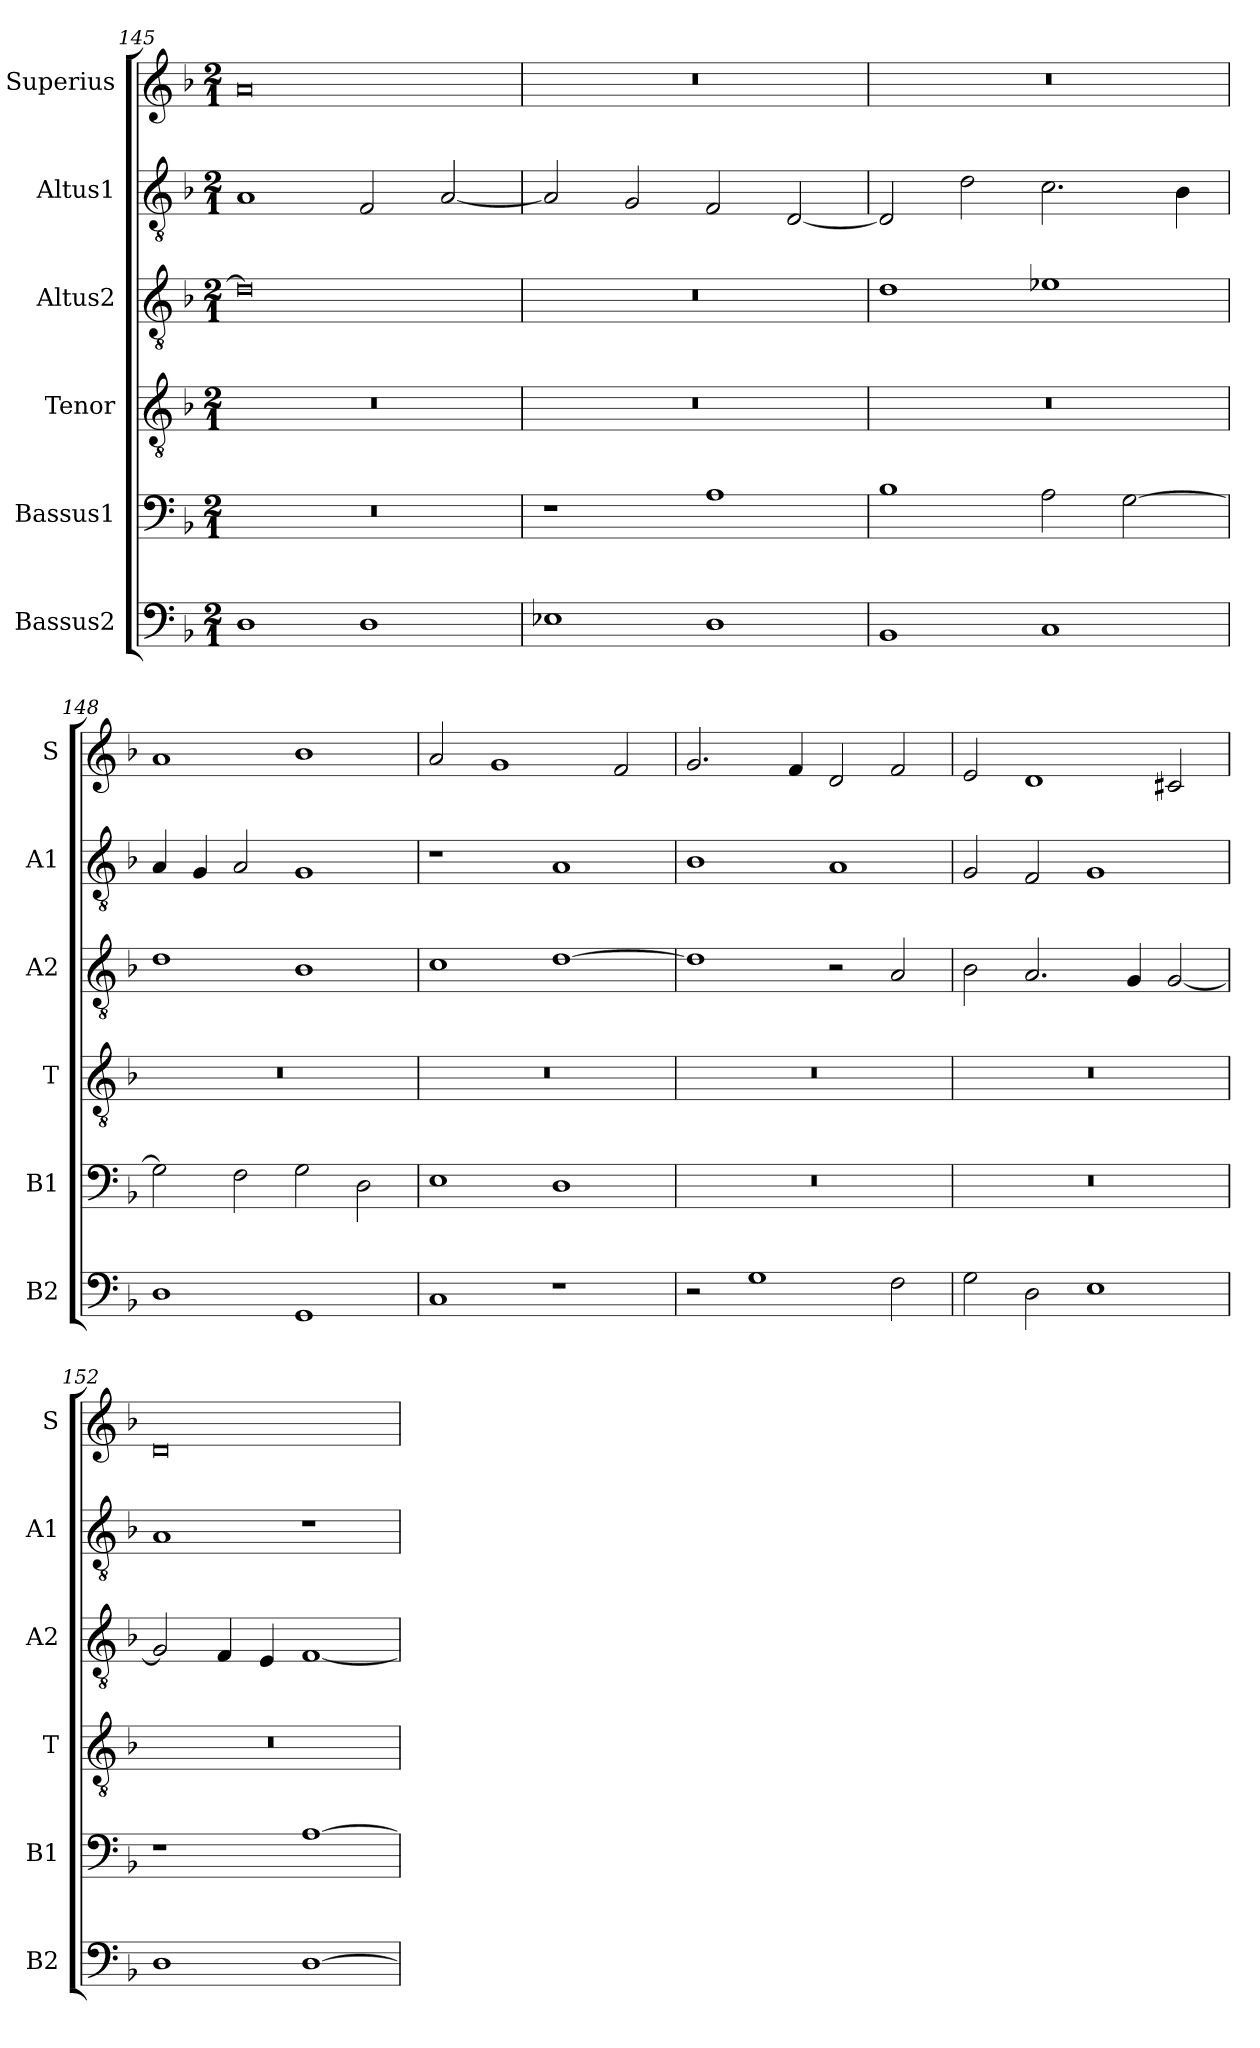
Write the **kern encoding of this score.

**kern	**kern	**kern	**kern	**kern	**kern
*part6	*part5	*part4	*part3	*part2	*part1
*staff6	*staff5	*staff4	*staff3	*staff2	*staff1
*I"Bassus2	*I"Bassus1	*I"Tenor	*I"Altus2	*I"Altus1	*I"Superius
*I'B2	*I'B1	*I'T	*I'A2	*I'A1	*I'S
*clefF4	*clefF4	*clefGv2	*clefGv2	*clefGv2	*clefG2
*k[b-]	*k[b-]	*k[b-]	*k[b-]	*k[b-]	*k[b-]
*M2/1	*M2/1	*M2/1	*M2/1	*M2/1	*M2/1
=145	=145	=145	=145	=145	=145
1D	0r	0r	0d]	1A	0a
1D	.	.	.	2F/	.
.	.	.	.	[2A/	.
=146	=146	=146	=146	=146	=146
1E-X	1r	0r	0r	2A/]	0r
.	.	.	.	2G/	.
1D	1A	.	.	2F/	.
.	.	.	.	[2D/	.
=147	=147	=147	=147	=147	=147
1BB-	1B-	0r	1d	2D/]	0r
.	.	.	.	2d\	.
1C	2A\	.	1e-X	2.c\	.
.	[2G\	.	.	.	.
.	.	.	.	4B-\	.
=148	=148	=148	=148	=148	=148
1D	2G\]	0r	1d	4A/	1a
.	.	.	.	4G/	.
.	2F\	.	.	2A/	.
1GG	2G\	.	1B-	1G	1b-
.	2D\	.	.	.	.
=149	=149	=149	=149	=149	=149
1C	1E	0r	1c	1r	2a/
.	.	.	.	.	1g
1r	1D	.	[1d	1A	.
.	.	.	.	.	2f/
=150	=150	=150	=150	=150	=150
2r	0r	0r	1d]	1B-	2.g/
1G	.	.	.	.	.
.	.	.	.	.	4f/
.	.	.	2r	1A	2d/
2F\	.	.	2A/	.	2f/
=151	=151	=151	=151	=151	=151
2G\	0r	0r	2B-\	2G/	2e/
2D\	.	.	2.A/	2F/	1d
1E	.	.	.	1G	.
.	.	.	4G/	.	.
.	.	.	[2G/	.	2c#X/
=152	=152	=152	=152	=152	=152
1D	1r	0r	2G/]	1A	0d
.	.	.	4F/	.	.
.	.	.	4E/	.	.
[1D	[1A	.	[1F	1r	.
=	=	=	=	=	=
*-	*-	*-	*-	*-	*-
